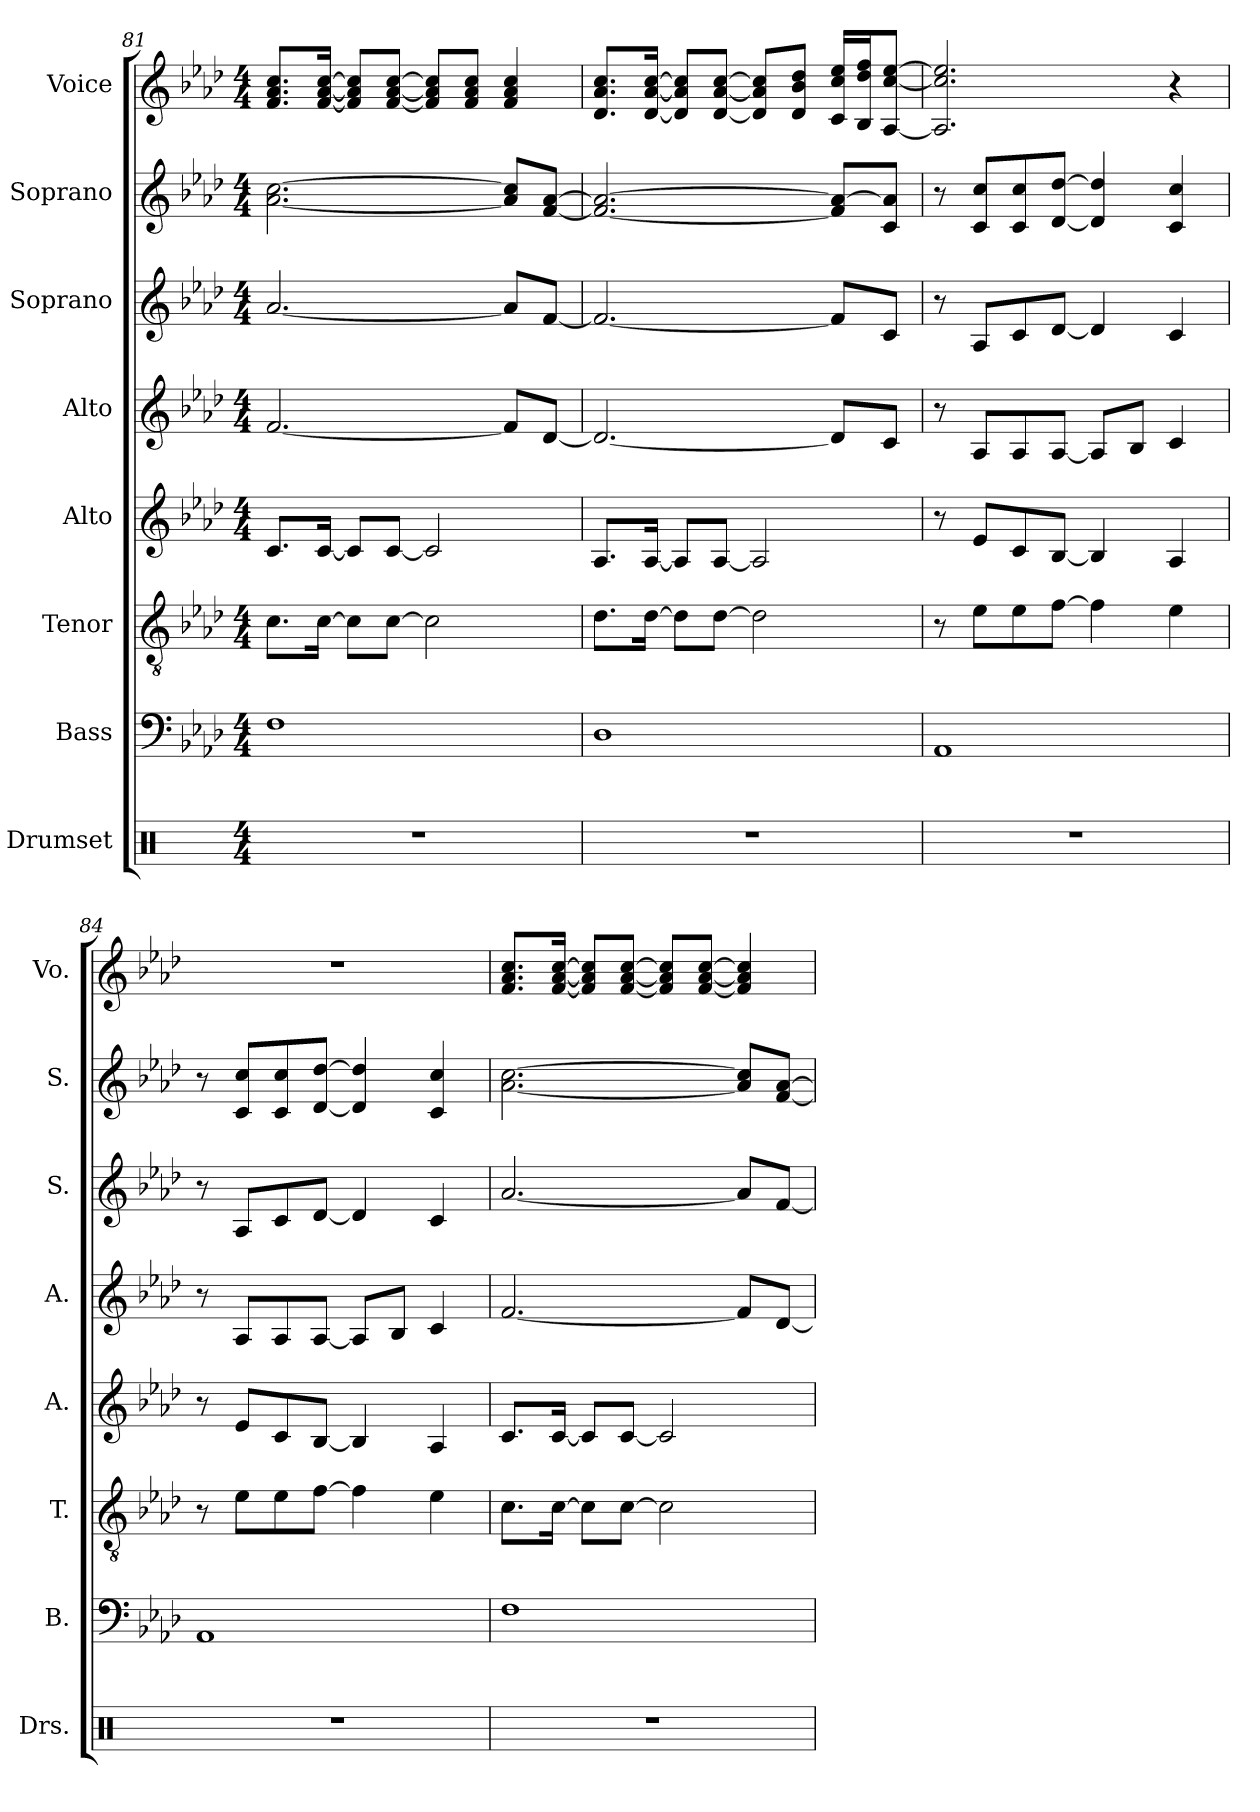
**kern	**kern	**kern	**kern	**kern	**kern	**kern	**kern
*part8	*part7	*part6	*part5	*part4	*part3	*part2	*part1
*staff8	*staff7	*staff6	*staff5	*staff4	*staff3	*staff2	*staff1
*I"Drumset	*I"Bass	*I"Tenor	*I"Alto	*I"Alto	*I"Soprano	*I"Soprano	*I"Voice
*I'Drs.	*I'B.	*I'T.	*I'A.	*I'A.	*I'S.	*I'S.	*I'Vo.
!!LO:PB:g=z
*clefX	*clefF4	*clefGv2	*clefG2	*clefG2	*clefG2	*clefG2	*clefG2
*k[]	*k[b-e-a-d-]	*k[b-e-a-d-]	*k[b-e-a-d-]	*k[b-e-a-d-]	*k[b-e-a-d-]	*k[b-e-a-d-]	*k[b-e-a-d-]
*M4/4	*M4/4	*M4/4	*M4/4	*M4/4	*M4/4	*M4/4	*M4/4
=81	=81	=81	=81	=81	=81	=81	=81
1r	1F	8.c\L	8.c/L	[2.f/	[2.a-/	[2.a-\ [2.cc\	8.f/ 8.a-/ 8.cc/L
.	.	[16c\Jk	[16c/Jk	.	.	.	[16f/ [16a-/ [16cc/Jk
.	.	8c\L]	8c/L]	.	.	.	8f/] 8a-/] 8cc/]L
.	.	[8c\J	[8c/J	.	.	.	[8f/ [8a-/ [8cc/J
.	.	2c\]	2c/]	.	.	.	8f/] 8a-/] 8cc/]L
.	.	.	.	.	.	.	8f/ 8a-/ 8cc/J
.	.	.	.	8f/L]	8a-/L]	8a-/] 8cc/]L	4f/ 4a-/ 4cc/
.	.	.	.	[8d-/J	[8f/J	[8f/ [8a-/J	.
=82	=82	=82	=82	=82	=82	=82	=82
1r	1D-	8.d-\L	8.A-/L	2.d-/_	2.f/_	2.f/_ 2.a-/_	8.d-/ 8.a-/ 8.cc/L
.	.	[16d-\Jk	[16A-/Jk	.	.	.	[16d-/ [16a-/ [16cc/Jk
.	.	8d-\L]	8A-/L]	.	.	.	8d-/] 8a-/] 8cc/]L
.	.	[8d-\J	[8A-/J	.	.	.	[8d-/ [8a-/ [8cc/J
.	.	2d-\]	2A-/]	.	.	.	8d-/] 8a-/] 8cc/]L
.	.	.	.	.	.	.	8d-/ 8b-/ 8dd-/J
.	.	.	.	8d-/L]	8f/L]	8f/] 8a-/_L	16c/ 16cc/ 16ee-/LL
.	.	.	.	.	.	.	16B-/ 16dd-/ 16ff/J
.	.	.	.	8c/J	8c/J	8c/ 8a-/]J	[8A-/ [8cc/ [8ee-/J
=83	=83	=83	=83	=83	=83	=83	=83
1r	1AA-	8r	8r	8r	8r	8r	2.A-/] 2.cc/] 2.ee-/]
.	.	8e-\L	8e-/L	8A-/L	8A-/L	8c/ 8cc/L	.
.	.	8e-\	8c/	8A-/	8c/	8c/ 8cc/	.
.	.	[8f\J	[8B-/J	[8A-/J	[8d-/J	[8d-/ [8dd-/J	.
.	.	4f\]	4B-/]	8A-/L]	4d-/]	4d-/] 4dd-/]	.
.	.	.	.	8B-/J	.	.	.
.	.	4e-\	4A-/	4c/	4c/	4c/ 4cc/	4r
=84	=84	=84	=84	=84	=84	=84	=84
1r	1AA-	8r	8r	8r	8r	8r	1r
.	.	8e-\L	8e-/L	8A-/L	8A-/L	8c/ 8cc/L	.
.	.	8e-\	8c/	8A-/	8c/	8c/ 8cc/	.
.	.	[8f\J	[8B-/J	[8A-/J	[8d-/J	[8d-/ [8dd-/J	.
.	.	4f\]	4B-/]	8A-/L]	4d-/]	4d-/] 4dd-/]	.
.	.	.	.	8B-/J	.	.	.
.	.	4e-\	4A-/	4c/	4c/	4c/ 4cc/	.
!!LO:PB:g=z
=85	=85	=85	=85	=85	=85	=85	=85
1r	1F	8.c\L	8.c/L	[2.f/	[2.a-/	[2.a-\ [2.cc\	8.f/ 8.a-/ 8.cc/L
.	.	[16c\Jk	[16c/Jk	.	.	.	[16f/ [16a-/ [16cc/Jk
.	.	8c\L]	8c/L]	.	.	.	8f/] 8a-/] 8cc/]L
.	.	[8c\J	[8c/J	.	.	.	[8f/ [8a-/ [8cc/J
.	.	2c\]	2c/]	.	.	.	8f/] 8a-/] 8cc/]L
.	.	.	.	.	.	.	[8f/ [8a-/ [8cc/J
.	.	.	.	8f/L]	8a-/L]	8a-/] 8cc/]L	4f/] 4a-/] 4cc/]
.	.	.	.	[8d-/J	[8f/J	[8f/ [8a-/J	.
=	=	=	=	=	=	=	=
*-	*-	*-	*-	*-	*-	*-	*-
